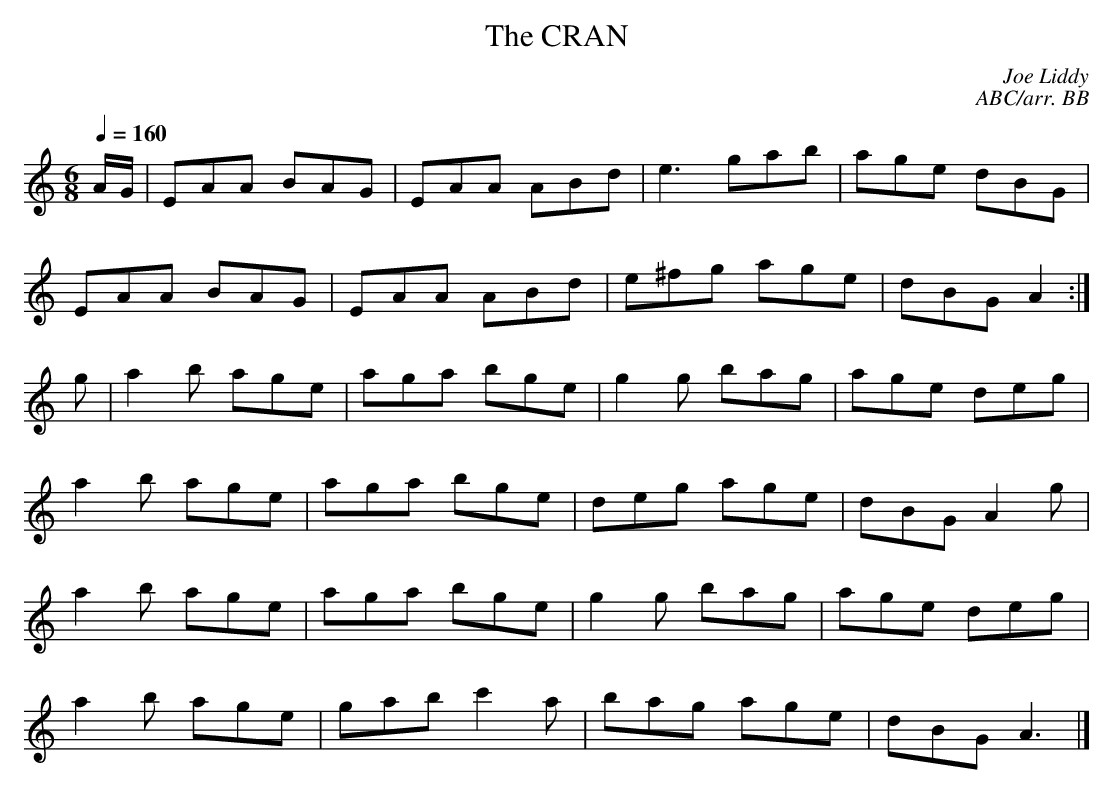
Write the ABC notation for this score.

X:1
T:CRAN, The
C:Joe Liddy
C:ABC/arr. BB
Q:1/4=160
L:1/8
M:6/8
K:Am
A/G/|EAA BAG|EAA ABd|e3 gab|age dBG |
EAA BAG|EAA ABd|e^fg age|dBG A2 :|
g|a2b age|aga bge|g2g bag|age deg |
a2b age|aga bge|deg age|dBG A2g |
a2b age|aga bge|g2g bag|age deg |
a2b age|gab c'2a|bag age|dBG A3 |]
